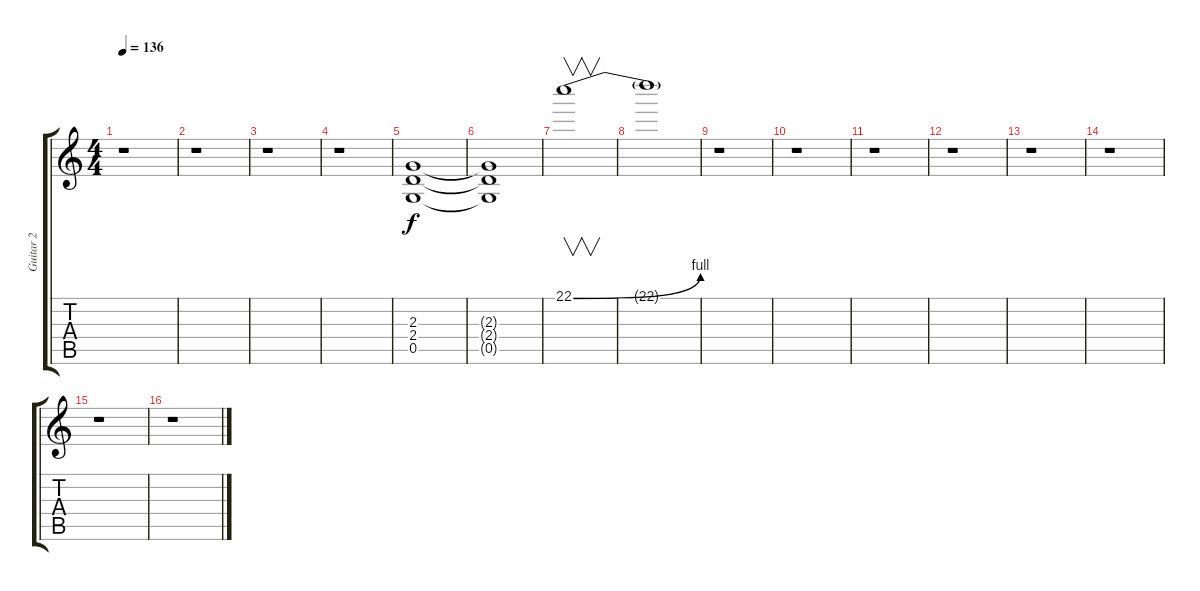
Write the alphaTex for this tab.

\track ("Guitar 2" "Guitar 2") {instrument distortionguitar}
\staff {score tabs}
\tuning (D4 A3 F3 C3 G2 D2) {hide}
\ts (4 4)
\tempo 136
\clef g2
\ks c
r.1{dy f instrument distortionguitar} |
r.1 |
r.1 |
r.1 |
(2.3 2.4 0.5).1 |
(2.3{t} 2.4{t} 0.5{t}).1 |
22.1{be (bend 0 0 60 4)}.1{v} |
22.1{t}.1 |
r.1 |
r.1 |
r.1 |
r.1 |
r.1 |
r.1 |
r.1 |
r.1
